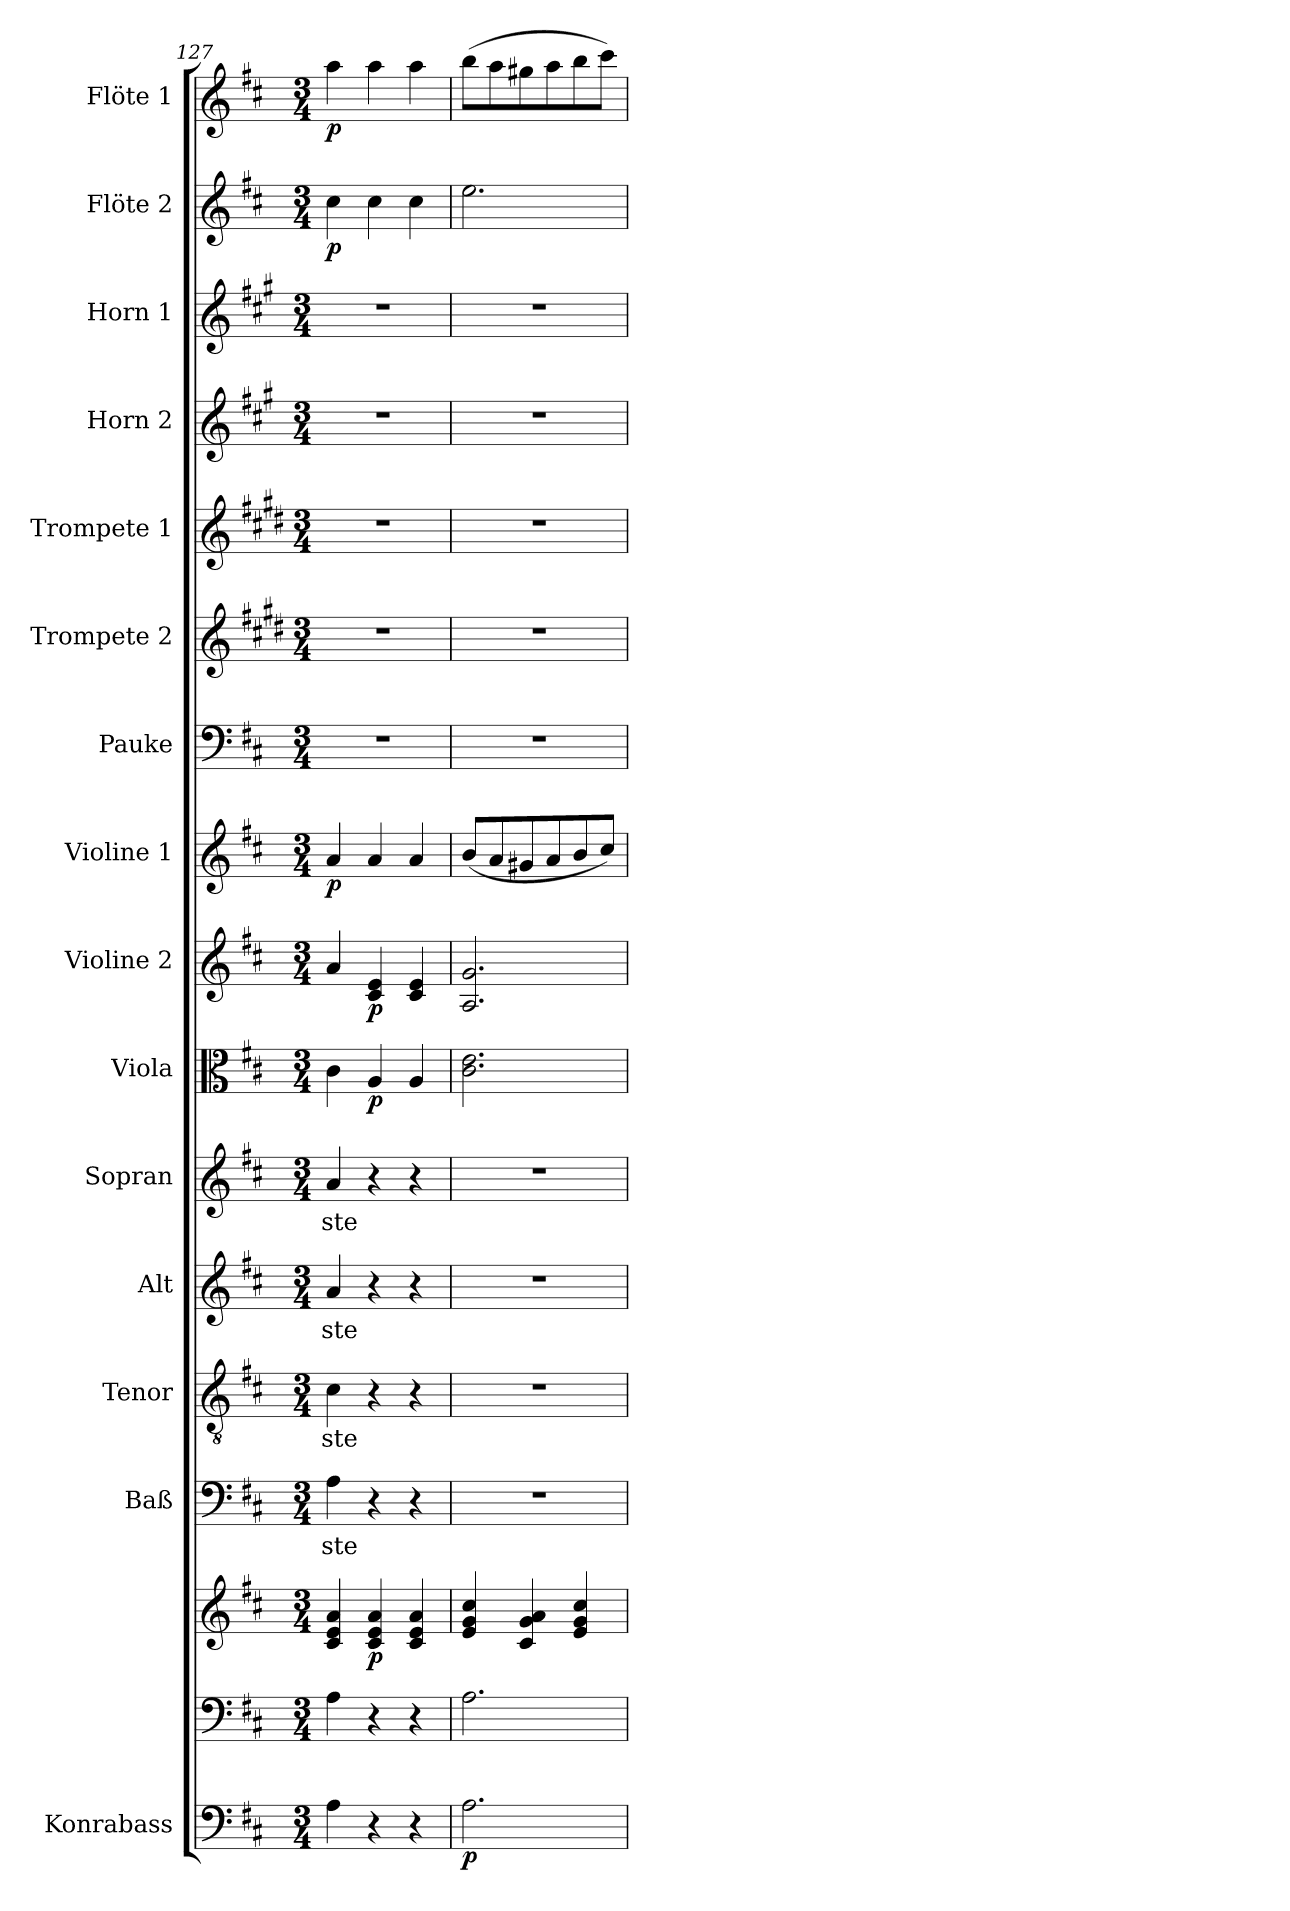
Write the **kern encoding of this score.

**kern	**dynam	**kern	**kern	**dynam	**kern	**text	**kern	**text	**kern	**text	**kern	**text	**kern	**dynam	**kern	**dynam	**kern	**dynam	**kern	**kern	**kern	**kern	**kern	**kern	**dynam	**kern	**dynam
*part16	*part16	*part15	*part15	*part15	*part14	*part14	*part13	*part13	*part12	*part12	*part11	*part11	*part10	*part10	*part9	*part9	*part8	*part8	*part7	*part6	*part5	*part4	*part3	*part2	*part2	*part1	*part1
*staff17	*staff17	*staff16	*staff15	*staff15/16	*staff14	*staff14	*staff13	*staff13	*staff12	*staff12	*staff11	*staff11	*staff10	*staff10	*staff9	*staff9	*staff8	*staff8	*staff7	*staff6	*staff5	*staff4	*staff3	*staff2	*staff2	*staff1	*staff1
*I"Konrabass	*	*	*	*	*I"Baß	*	*I"Tenor	*	*I"Alt	*	*I"Sopran	*	*I"Viola	*	*I"Violine 2	*	*I"Violine 1	*	*I"Pauke	*I"Trompete 2	*I"Trompete 1	*I"Horn 2	*I"Horn 1	*I"Flöte 2	*	*I"Flöte 1	*
*I'Kb.	*	*	*	*	*I'Baß	*	*I'Ten	*	*I'Alt	*	*I'Sop	*	*I'Vla.	*	*I'Vln. 2	*	*I'Vln. 1	*	*I'Pk.	*I'Trp. 2	*I'Trp. 1	*I'Hrn. 2	*I'Hrn. 1	*I'Fl. 2	*	*I'Fl. 1	*
*clefF4	*	*clefF4	*clefG2	*	*clefF4	*	*clefGv2	*	*clefG2	*	*clefG2	*	*clefC3	*	*clefG2	*	*clefG2	*	*clefF4	*clefG2	*clefG2	*clefG2	*clefG2	*clefG2	*	*clefG2	*
*ITrd7c12	*	*	*	*	*	*	*	*	*	*	*	*	*	*	*	*	*	*	*	*ITrd1c2	*ITrd1c2	*ITrd4c7	*ITrd4c7	*	*	*	*
*k[f#c#]	*	*k[f#c#]	*k[f#c#]	*	*k[f#c#]	*	*k[f#c#]	*	*k[f#c#]	*	*k[f#c#]	*	*k[f#c#]	*	*k[f#c#]	*	*k[f#c#]	*	*k[f#c#]	*k[f#c#]	*k[f#c#]	*k[f#c#]	*k[f#c#]	*k[f#c#]	*	*k[f#c#]	*
*D:	*	*D:	*D:	*	*D:	*	*D:	*	*D:	*	*D:	*	*D:	*	*D:	*	*D:	*	*D:	*D:	*D:	*D:	*D:	*D:	*	*D:	*
*M3/4	*	*M3/4	*M3/4	*	*M3/4	*	*M3/4	*	*M3/4	*	*M3/4	*	*M3/4	*	*M3/4	*	*M3/4	*	*M3/4	*M3/4	*M3/4	*M3/4	*M3/4	*M3/4	*	*M3/4	*
=127	=127	=127	=127	=127	=127	=127	=127	=127	=127	=127	=127	=127	=127	=127	=127	=127	=127	=127	=127	=127	=127	=127	=127	=127	=127	=127	=127
!	!	!	!	!	!	!LO:LY:b	!	!LO:LY:b	!	!LO:LY:b	!	!LO:LY:b	!	!	!	!	!	!LO:DY:b	!	!	!	!	!	!	!LO:DY:b	!	!LO:DY:b
4AA\	.	4A\	4c#/ 4e/ 4a/	.	4A\	-ste	4c#\	-ste	4a/	-ste	4a/	-ste	4c#\	.	4a/	.	4a/	p	2.r	2.r	2.r	2.r	2.r	4cc#\	p	4aa\	p
!	!	!	!	!LO:DY:b	!	!	!	!	!	!	!	!	!	!LO:DY:b	!	!LO:DY:b	!	!	!	!	!	!	!	!	!	!	!
4r	.	4r	4c#/ 4e/ 4a/	p	4r	.	4r	.	4r	.	4r	.	4A/	p	4c#/ 4e/	p	4a/	.	.	.	.	.	.	4cc#\	.	4aa\	.
4r	.	4r	4c#/ 4e/ 4a/	.	4r	.	4r	.	4r	.	4r	.	4A/	.	4c#/ 4e/	.	4a/	.	.	.	.	.	.	4cc#\	.	4aa\	.
!!LO:PB:g=z
=128	=128	=128	=128	=128	=128	=128	=128	=128	=128	=128	=128	=128	=128	=128	=128	=128	=128	=128	=128	=128	=128	=128	=128	=128	=128	=128	=128
!	!LO:DY:b	!	!	!	!	!	!	!	!	!	!	!	!	!	!	!	!	!	!	!	!	!	!	!	!	!	!
2.AA\	p	2.A\	4e/ 4g/ 4cc#/	.	2.r	.	2.r	.	2.r	.	2.r	.	2.c#\ 2.e\	.	2.A/ 2.g/	.	(<8b/L	.	2.r	2.r	2.r	2.r	2.r	2.ee\	.	(>8bb\L	.
.	.	.	.	.	.	.	.	.	.	.	.	.	.	.	.	.	8a/	.	.	.	.	.	.	.	.	8aa\	.
.	.	.	4c#/ 4g/ 4a/	.	.	.	.	.	.	.	.	.	.	.	.	.	8g#X/	.	.	.	.	.	.	.	.	8gg#X\	.
.	.	.	.	.	.	.	.	.	.	.	.	.	.	.	.	.	8a/	.	.	.	.	.	.	.	.	8aa\	.
.	.	.	4e/ 4g/ 4cc#/	.	.	.	.	.	.	.	.	.	.	.	.	.	8b/	.	.	.	.	.	.	.	.	8bb\	.
.	.	.	.	.	.	.	.	.	.	.	.	.	.	.	.	.	8cc#/J)	.	.	.	.	.	.	.	.	8ccc#\J)	.
=	=	=	=	=	=	=	=	=	=	=	=	=	=	=	=	=	=	=	=	=	=	=	=	=	=	=	=
*-	*-	*-	*-	*-	*-	*-	*-	*-	*-	*-	*-	*-	*-	*-	*-	*-	*-	*-	*-	*-	*-	*-	*-	*-	*-	*-	*-
